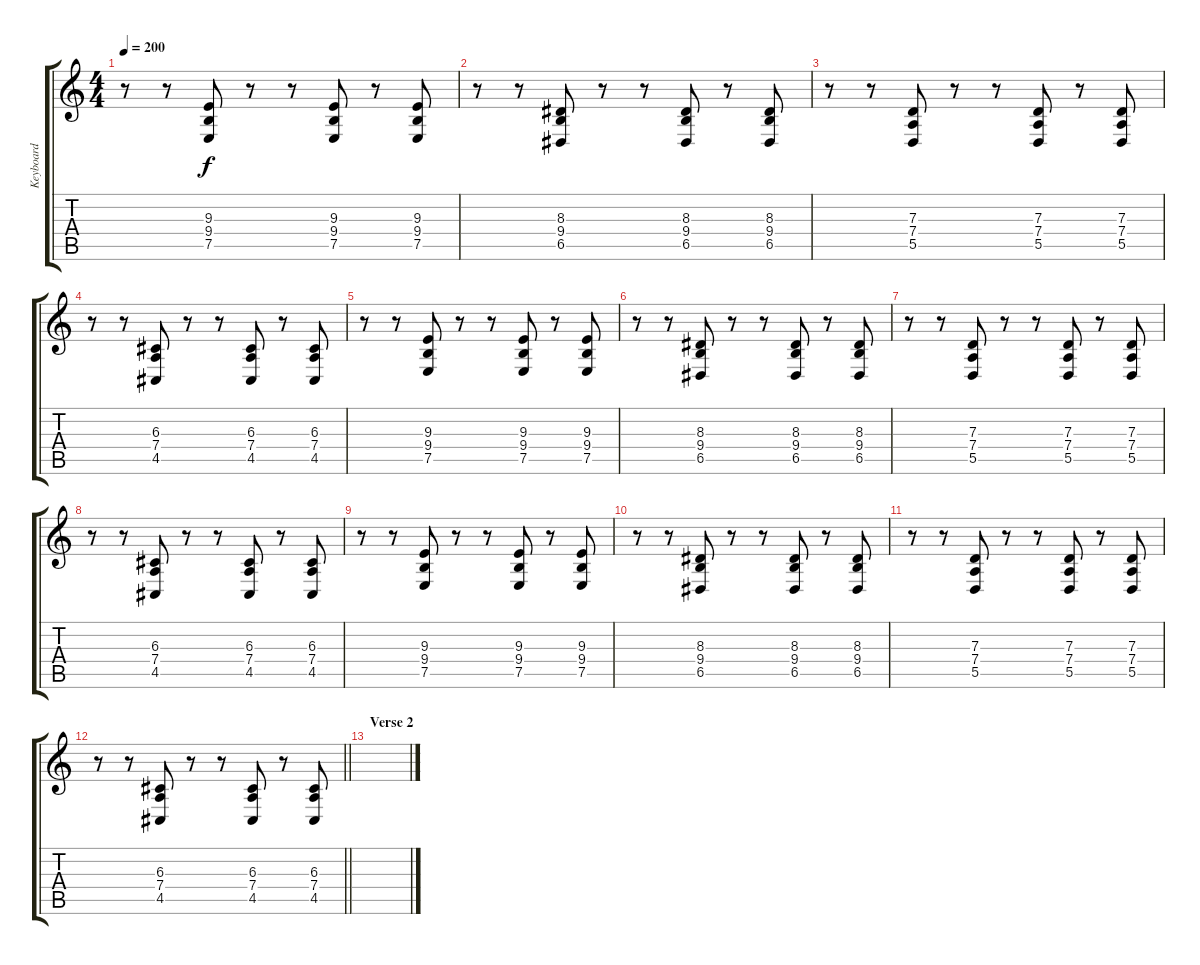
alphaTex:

\track ("Keyboard" "Keyboard") {instrument lead2sawtooth}
\staff {score tabs}
\tuning (E4 B3 G3 D3 A2 E2) {hide}
\ts (4 4)
\tempo 200
\clef g2
\ks c
r.8{dy f} r.8 (9.3 9.4 7.5).8 r.8 r.8 (9.3 9.4 7.5).8 r.8 (9.3 9.4 7.5).8 |
r.8 r.8 (8.3 9.4 6.5).8 r.8 r.8 (8.3 9.4 6.5).8 r.8 (8.3 9.4 6.5).8 |
r.8 r.8 (7.3 7.4 5.5).8 r.8 r.8 (7.3 7.4 5.5).8 r.8 (7.3 7.4 5.5).8 |
r.8 r.8 (6.3 7.4 4.5).8 r.8 r.8 (6.3 7.4 4.5).8 r.8 (6.3 7.4 4.5).8 |
r.8 r.8 (9.3 9.4 7.5).8 r.8 r.8 (9.3 9.4 7.5).8 r.8 (9.3 9.4 7.5).8 |
r.8 r.8 (8.3 9.4 6.5).8 r.8 r.8 (8.3 9.4 6.5).8 r.8 (8.3 9.4 6.5).8 |
r.8 r.8 (7.3 7.4 5.5).8 r.8 r.8 (7.3 7.4 5.5).8 r.8 (7.3 7.4 5.5).8 |
r.8 r.8 (6.3 7.4 4.5).8 r.8 r.8 (6.3 7.4 4.5).8 r.8 (6.3 7.4 4.5).8 |
r.8 r.8 (9.3 9.4 7.5).8 r.8 r.8 (9.3 9.4 7.5).8 r.8 (9.3 9.4 7.5).8 |
r.8 r.8 (8.3 9.4 6.5).8 r.8 r.8 (8.3 9.4 6.5).8 r.8 (8.3 9.4 6.5).8 |
r.8 r.8 (7.3 7.4 5.5).8 r.8 r.8 (7.3 7.4 5.5).8 r.8 (7.3 7.4 5.5).8 |
\barLineRight lightlight
r.8 r.8 (6.3 7.4 4.5).8 r.8 r.8 (6.3 7.4 4.5).8 r.8 (6.3 7.4 4.5).8 |
\section ("" "Verse 2")
